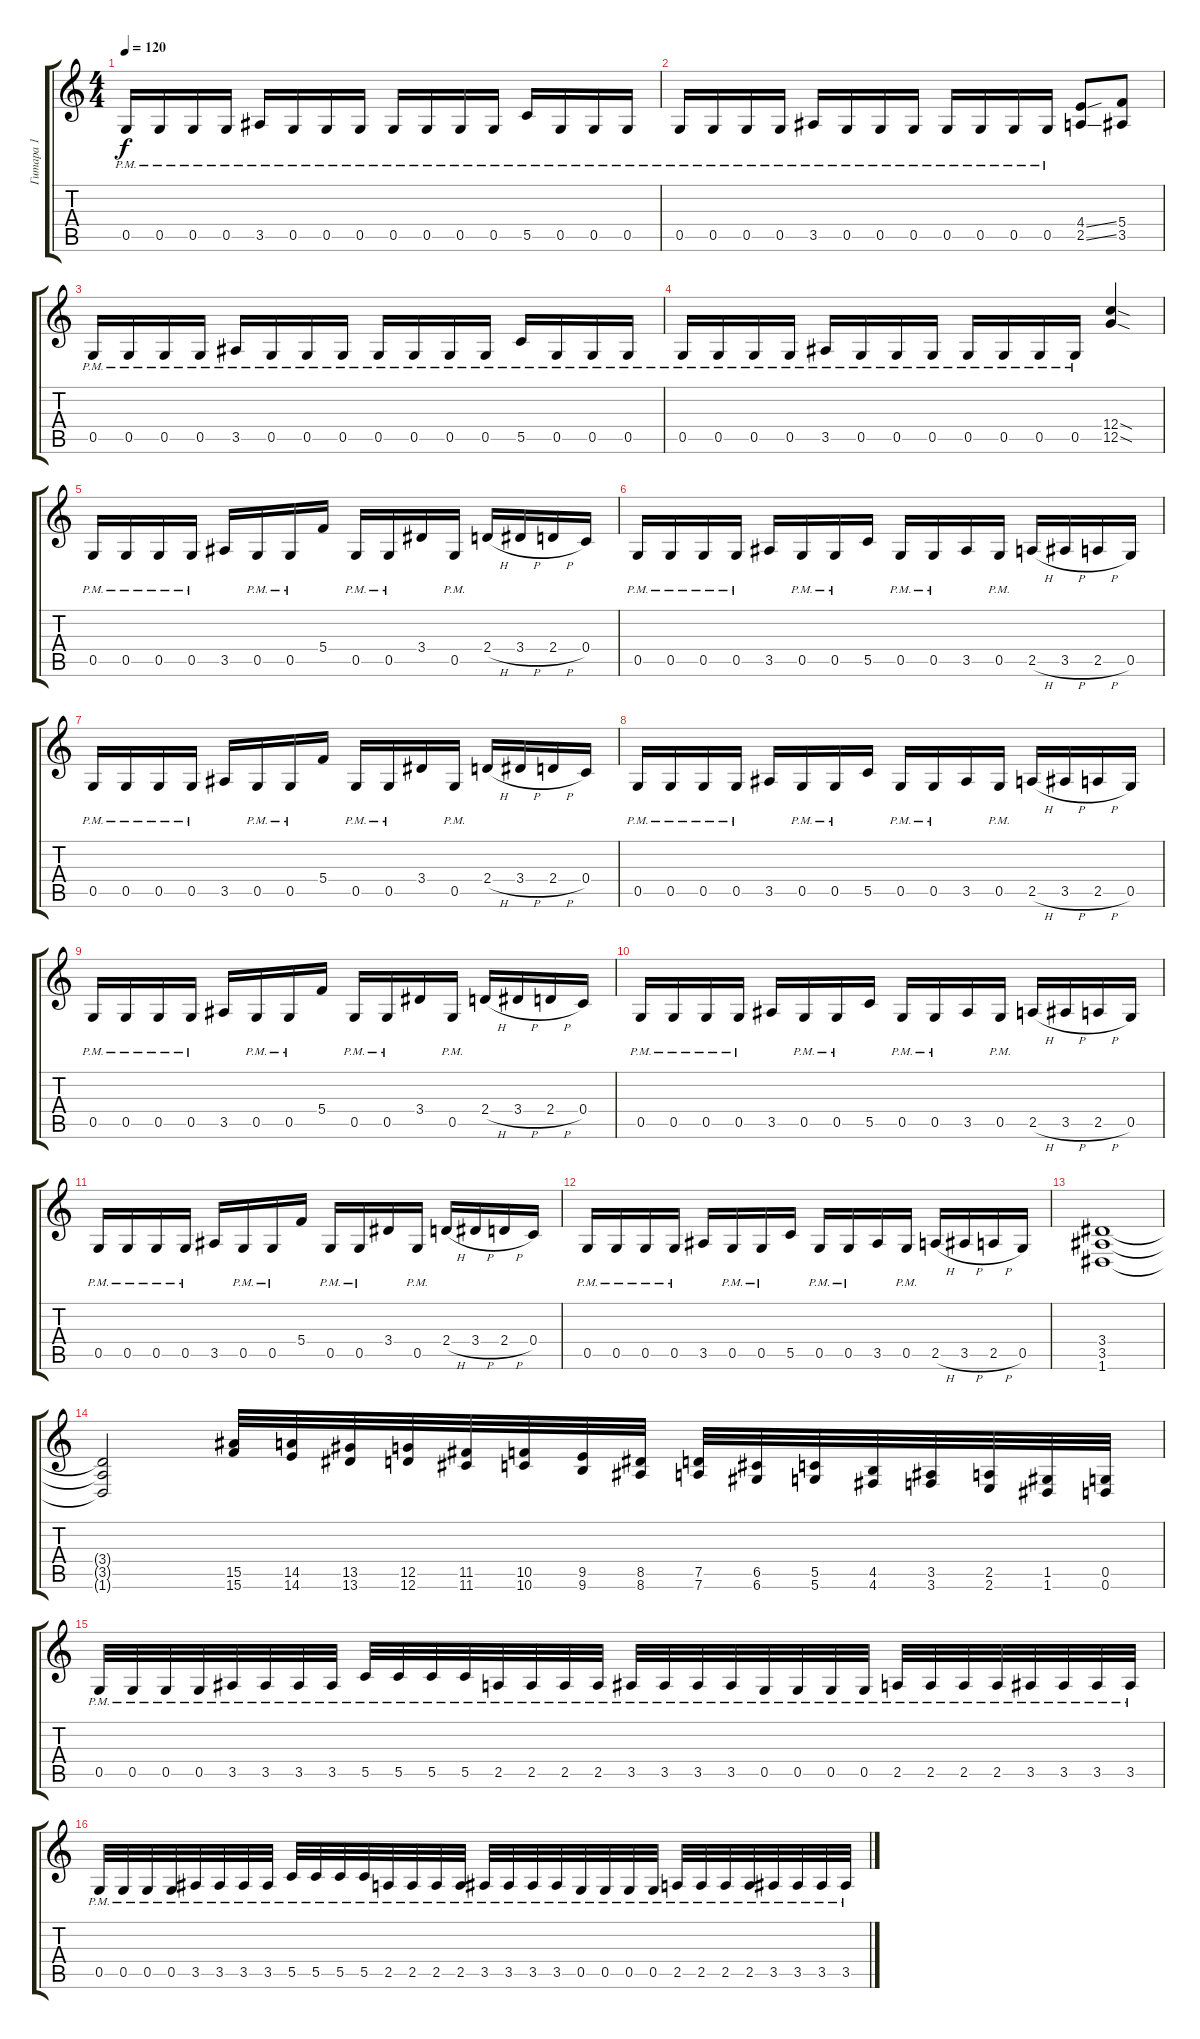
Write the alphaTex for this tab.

\track ("Гитара 1" "Гитара 1") {instrument overdrivenguitar}
\staff {score tabs}
\tuning (D4 A3 F3 C3 G2 D2) {hide}
\ts (4 4)
\tempo 120
\clef g2
\ks c
0.5{pm}.16{dy f} 0.5{pm}.16 0.5{pm}.16 0.5{pm}.16 3.5{pm}.16 0.5{pm}.16 0.5{pm}.16 0.5{pm}.16 0.5{pm}.16 0.5{pm}.16 0.5{pm}.16 0.5{pm}.16 5.5{pm}.16 0.5{pm}.16 0.5{pm}.16 0.5{pm}.16 |
0.5{pm}.16 0.5{pm}.16 0.5{pm}.16 0.5{pm}.16 3.5{pm}.16 0.5{pm}.16 0.5{pm}.16 0.5{pm}.16 0.5{pm}.16 0.5{pm}.16 0.5{pm}.16 0.5{pm}.16 (4.4{ss} 2.5{ss}).8 (5.4 3.5).8 |
0.5{pm}.16 0.5{pm}.16 0.5{pm}.16 0.5{pm}.16 3.5{pm}.16 0.5{pm}.16 0.5{pm}.16 0.5{pm}.16 0.5{pm}.16 0.5{pm}.16 0.5{pm}.16 0.5{pm}.16 5.5{pm}.16 0.5{pm}.16 0.5{pm}.16 0.5{pm}.16 |
0.5{pm}.16 0.5{pm}.16 0.5{pm}.16 0.5{pm}.16 3.5{pm}.16 0.5{pm}.16 0.5{pm}.16 0.5{pm}.16 0.5{pm}.16 0.5{pm}.16 0.5{pm}.16 0.5{pm}.16 (12.4{sod} 12.5{sod}).4 |
0.5{pm}.16 0.5{pm}.16 0.5{pm}.16 0.5{pm}.16 3.5.16 0.5{pm}.16 0.5{pm}.16 5.4.16 0.5{pm}.16 0.5{pm}.16 3.4.16 0.5{pm}.16 2.4{h}.16 3.4{h}.16 2.4{h}.16 0.4.16 |
0.5{pm}.16 0.5{pm}.16 0.5{pm}.16 0.5{pm}.16 3.5.16 0.5{pm}.16 0.5{pm}.16 5.5.16 0.5{pm}.16 0.5{pm}.16 3.5.16 0.5{pm}.16 2.5{h}.16 3.5{h}.16 2.5{h}.16 0.5.16 |
0.5{pm}.16 0.5{pm}.16 0.5{pm}.16 0.5{pm}.16 3.5.16 0.5{pm}.16 0.5{pm}.16 5.4.16 0.5{pm}.16 0.5{pm}.16 3.4.16 0.5{pm}.16 2.4{h}.16 3.4{h}.16 2.4{h}.16 0.4.16 |
0.5{pm}.16 0.5{pm}.16 0.5{pm}.16 0.5{pm}.16 3.5.16 0.5{pm}.16 0.5{pm}.16 5.5.16 0.5{pm}.16 0.5{pm}.16 3.5.16 0.5{pm}.16 2.5{h}.16 3.5{h}.16 2.5{h}.16 0.5.16 |
0.5{pm}.16 0.5{pm}.16 0.5{pm}.16 0.5{pm}.16 3.5.16 0.5{pm}.16 0.5{pm}.16 5.4.16 0.5{pm}.16 0.5{pm}.16 3.4.16 0.5{pm}.16 2.4{h}.16 3.4{h}.16 2.4{h}.16 0.4.16 |
0.5{pm}.16 0.5{pm}.16 0.5{pm}.16 0.5{pm}.16 3.5.16 0.5{pm}.16 0.5{pm}.16 5.5.16 0.5{pm}.16 0.5{pm}.16 3.5.16 0.5{pm}.16 2.5{h}.16 3.5{h}.16 2.5{h}.16 0.5.16 |
0.5{pm}.16 0.5{pm}.16 0.5{pm}.16 0.5{pm}.16 3.5.16 0.5{pm}.16 0.5{pm}.16 5.4.16 0.5{pm}.16 0.5{pm}.16 3.4.16 0.5{pm}.16 2.4{h}.16 3.4{h}.16 2.4{h}.16 0.4.16 |
0.5{pm}.16 0.5{pm}.16 0.5{pm}.16 0.5{pm}.16 3.5.16 0.5{pm}.16 0.5{pm}.16 5.5.16 0.5{pm}.16 0.5{pm}.16 3.5.16 0.5{pm}.16 2.5{h}.16 3.5{h}.16 2.5{h}.16 0.5.16 |
(3.4 3.5 1.6).1 |
(3.4{t} 3.5{t} 1.6{t}).2 (15.5 15.6).32 (14.5 14.6).32 (13.5 13.6).32 (12.5 12.6).32 (11.5 11.6).32 (10.5 10.6).32 (9.5 9.6).32 (8.5 8.6).32 (7.5 7.6).32 (6.5 6.6).32 (5.5 5.6).32 (4.5 4.6).32 (3.5 3.6).32 (2.5 2.6).32 (1.5 1.6).32 (0.5 0.6).32 |
0.5{pm}.32 0.5{pm}.32 0.5{pm}.32 0.5{pm}.32 3.5{pm}.32 3.5{pm}.32 3.5{pm}.32 3.5{pm}.32 5.5{pm}.32 5.5{pm}.32 5.5{pm}.32 5.5{pm}.32 2.5{pm}.32 2.5{pm}.32 2.5{pm}.32 2.5{pm}.32 3.5{pm}.32 3.5{pm}.32 3.5{pm}.32 3.5{pm}.32 0.5{pm}.32 0.5{pm}.32 0.5{pm}.32 0.5{pm}.32 2.5{pm}.32 2.5{pm}.32 2.5{pm}.32 2.5{pm}.32 3.5{pm}.32 3.5{pm}.32 3.5{pm}.32 3.5{pm}.32 |
0.5{pm}.32 0.5{pm}.32 0.5{pm}.32 0.5{pm}.32 3.5{pm}.32 3.5{pm}.32 3.5{pm}.32 3.5{pm}.32 5.5{pm}.32 5.5{pm}.32 5.5{pm}.32 5.5{pm}.32 2.5{pm}.32 2.5{pm}.32 2.5{pm}.32 2.5{pm}.32 3.5{pm}.32 3.5{pm}.32 3.5{pm}.32 3.5{pm}.32 0.5{pm}.32 0.5{pm}.32 0.5{pm}.32 0.5{pm}.32 2.5{pm}.32 2.5{pm}.32 2.5{pm}.32 2.5{pm}.32 3.5{pm}.32 3.5{pm}.32 3.5{pm}.32 3.5{pm}.32
